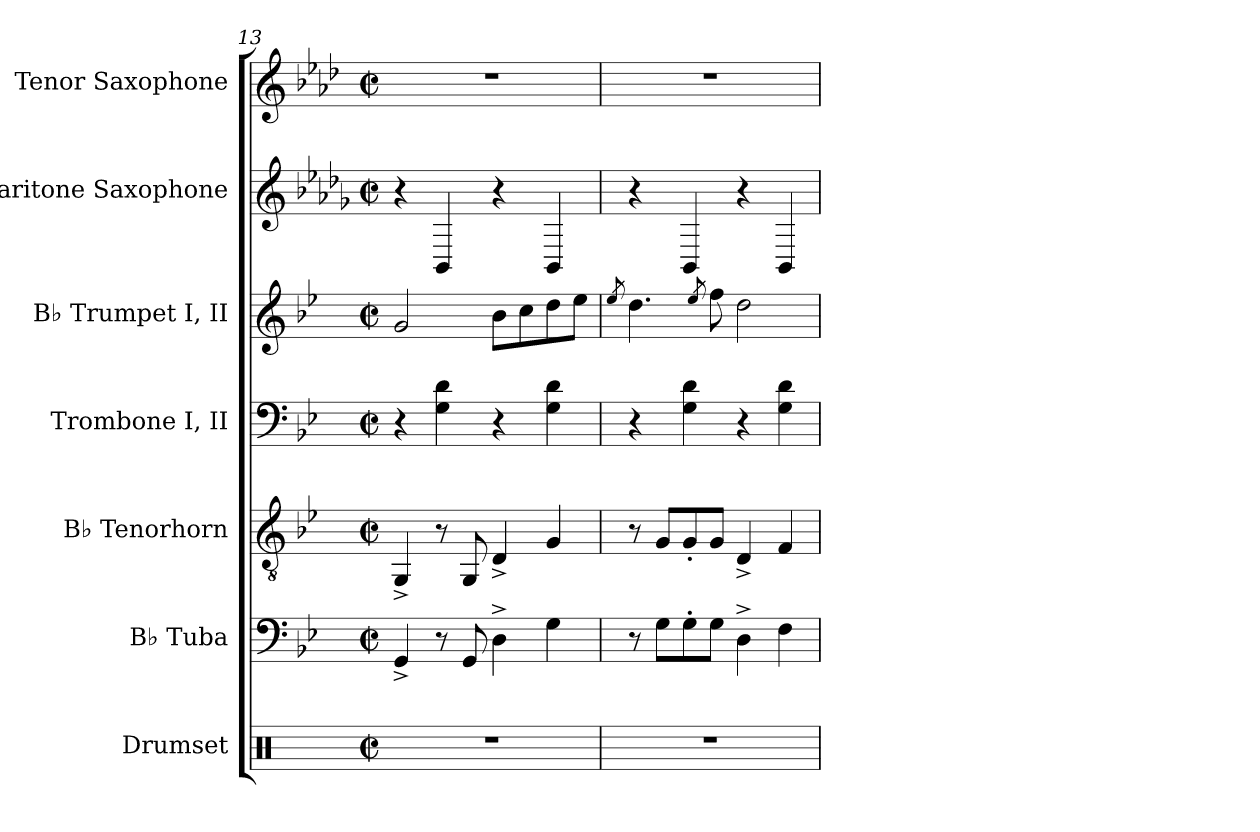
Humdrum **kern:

**kern	**kern	**kern	**kern	**kern	**kern	**kern
*part7	*part6	*part5	*part4	*part3	*part2	*part1
*staff7	*staff6	*staff5	*staff4	*staff3	*staff2	*staff1
*I"Drumset	*I"B♭ Tuba	*I"B♭ Tenorhorn	*I"Trombone I, II	*I"B♭ Trumpet I, II	*I"Baritone Saxophone	*I"Tenor Saxophone
*I'D. Set	*I'B♭ Tba.	*I'B♭ Tenh.	*I'Tbn. I, II	*I'B♭ Tpt. I, II	*I'Bar. Sax.	*I'T. Sax.
*clefX	*clefF4	*clefGv2	*clefF4	*clefG2	*clefG2	*clefG2
*	*	*ITrd1c2	*	*ITrd1c2	*ITrd12c21	*ITrd8c14
*k[]	*k[b-e-]	*k[b-e-a-d-]	*k[b-e-]	*k[b-e-a-d-]	*k[b-e-a-d-g-]	*k[b-e-a-d-]
*M2/2	*M2/2	*M2/2	*M2/2	*M2/2	*M2/2	*M2/2
*met(c|)	*met(c|)	*met(c|)	*met(c|)	*met(c|)	*met(c|)	*met(c|)
=13	=13	=13	=13	=13	=13	=13
1r	4GG^	4FF^	4r	2f	4r	1r
.	8r	8r	4G 4d	.	4BBB-	.
.	8GG	8FF	.	.	.	.
.	4D^	4C^	4r	8a-L	4r	.
.	.	.	.	8b-	.	.
.	4G	4F	4G 4d	8cc	4BBB-	.
.	.	.	.	8dd-J	.	.
=14	=14	=14	=14	=14	=14	=14
.	.	.	.	8qdd-	.	.
1r	8r	8r	4r	4.cc	4r	1r
.	8GL	8FL	.	.	.	.
.	8G'	8F'	4G 4d	.	4BBB-	.
.	.	.	.	8qdd-	.	.
.	8GJ	8FJ	.	8ee-	.	.
.	4D^	4C^	4r	2cc	4r	.
.	4F	4E-	4G 4d	.	4BBB-	.
=	=	=	=	=	=	=
*-	*-	*-	*-	*-	*-	*-
